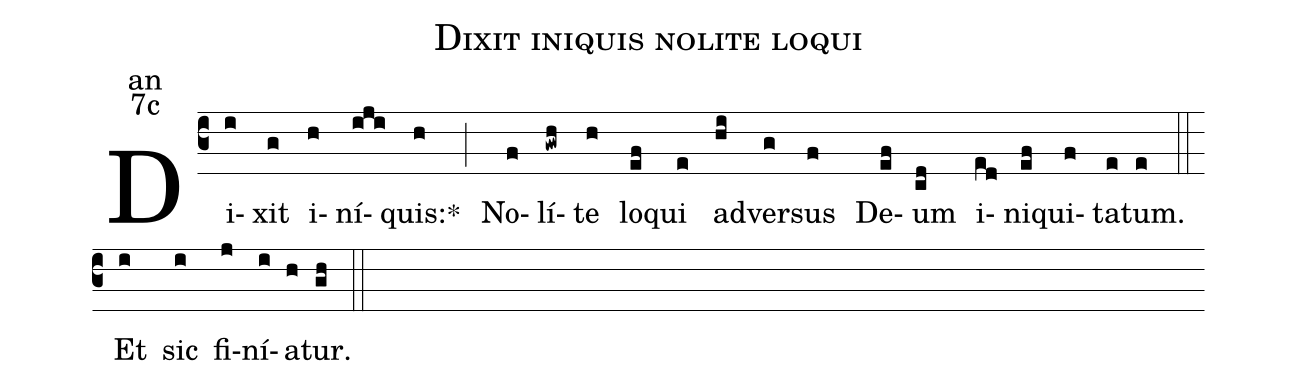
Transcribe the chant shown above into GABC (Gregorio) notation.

name:Dixit iniquis nolite loqui;
office-part:an;
mode:7c;
%%
(c3) Di(i)xit(g) i(h)ní(iji)quis:<sp>*</sp>(h) (;)
No(f)lí(gwh)te(h) lo(ef)qui(e) ad(hi)ver(g)sus(f) De(ef)um(cd) i(ed)ni(ef)qui(f)ta(e)tum.(e)
(::) <eu> Et(i) sic(i) fi(j)ní(i)a(h)tur.(gh) </eu> (::)
